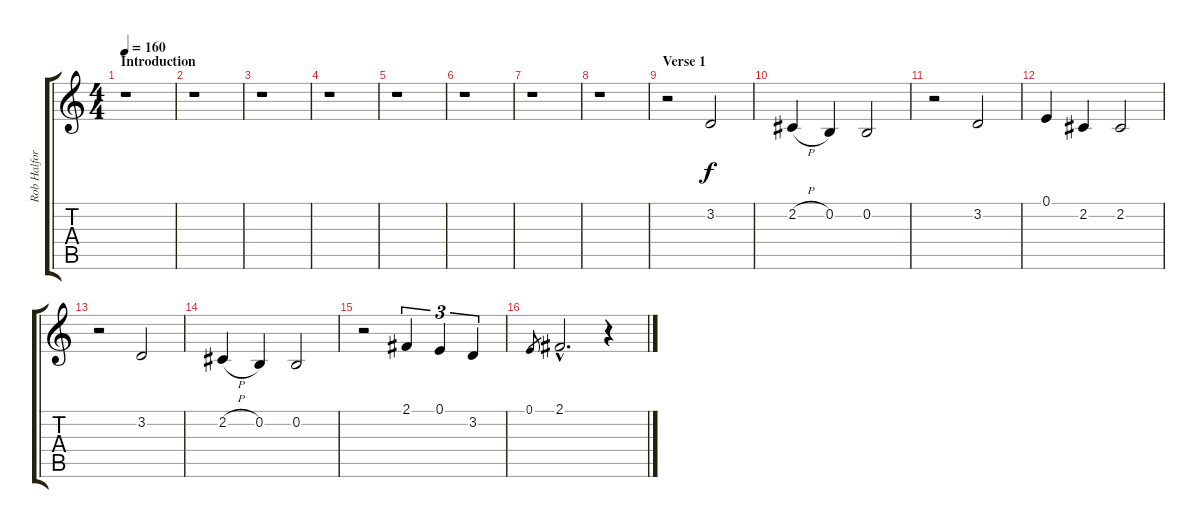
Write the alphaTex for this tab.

\track ("Rob Halford (vocals)" "Rob Halfor") {instrument lead6voice}
\staff {score tabs}
\tuning (E4 B3 G3 D3 A2 E2) {hide}
\ts (4 4)
\section ("" "Introduction")
\tempo 160
\clef g2
\ks c
r.1{dy f instrument lead6voice} |
r.1 |
r.1 |
r.1 |
r.1 |
r.1 |
r.1 |
r.1 |
\section ("" "Verse 1")
r.2 3.2.2 |
2.2{h}.4 0.2.4 0.2.2 |
r.2 3.2.2 |
0.1.4 2.2.4 2.2.2 |
r.2 3.2.2 |
2.2{h}.4 0.2.4 0.2.2 |
r.2 2.1.4{tu (3 2)} 0.1.4{tu (3 2)} 3.2.4{tu (3 2)} |
0.1.8{gr} 2.1{hac}.2{d} r.4
